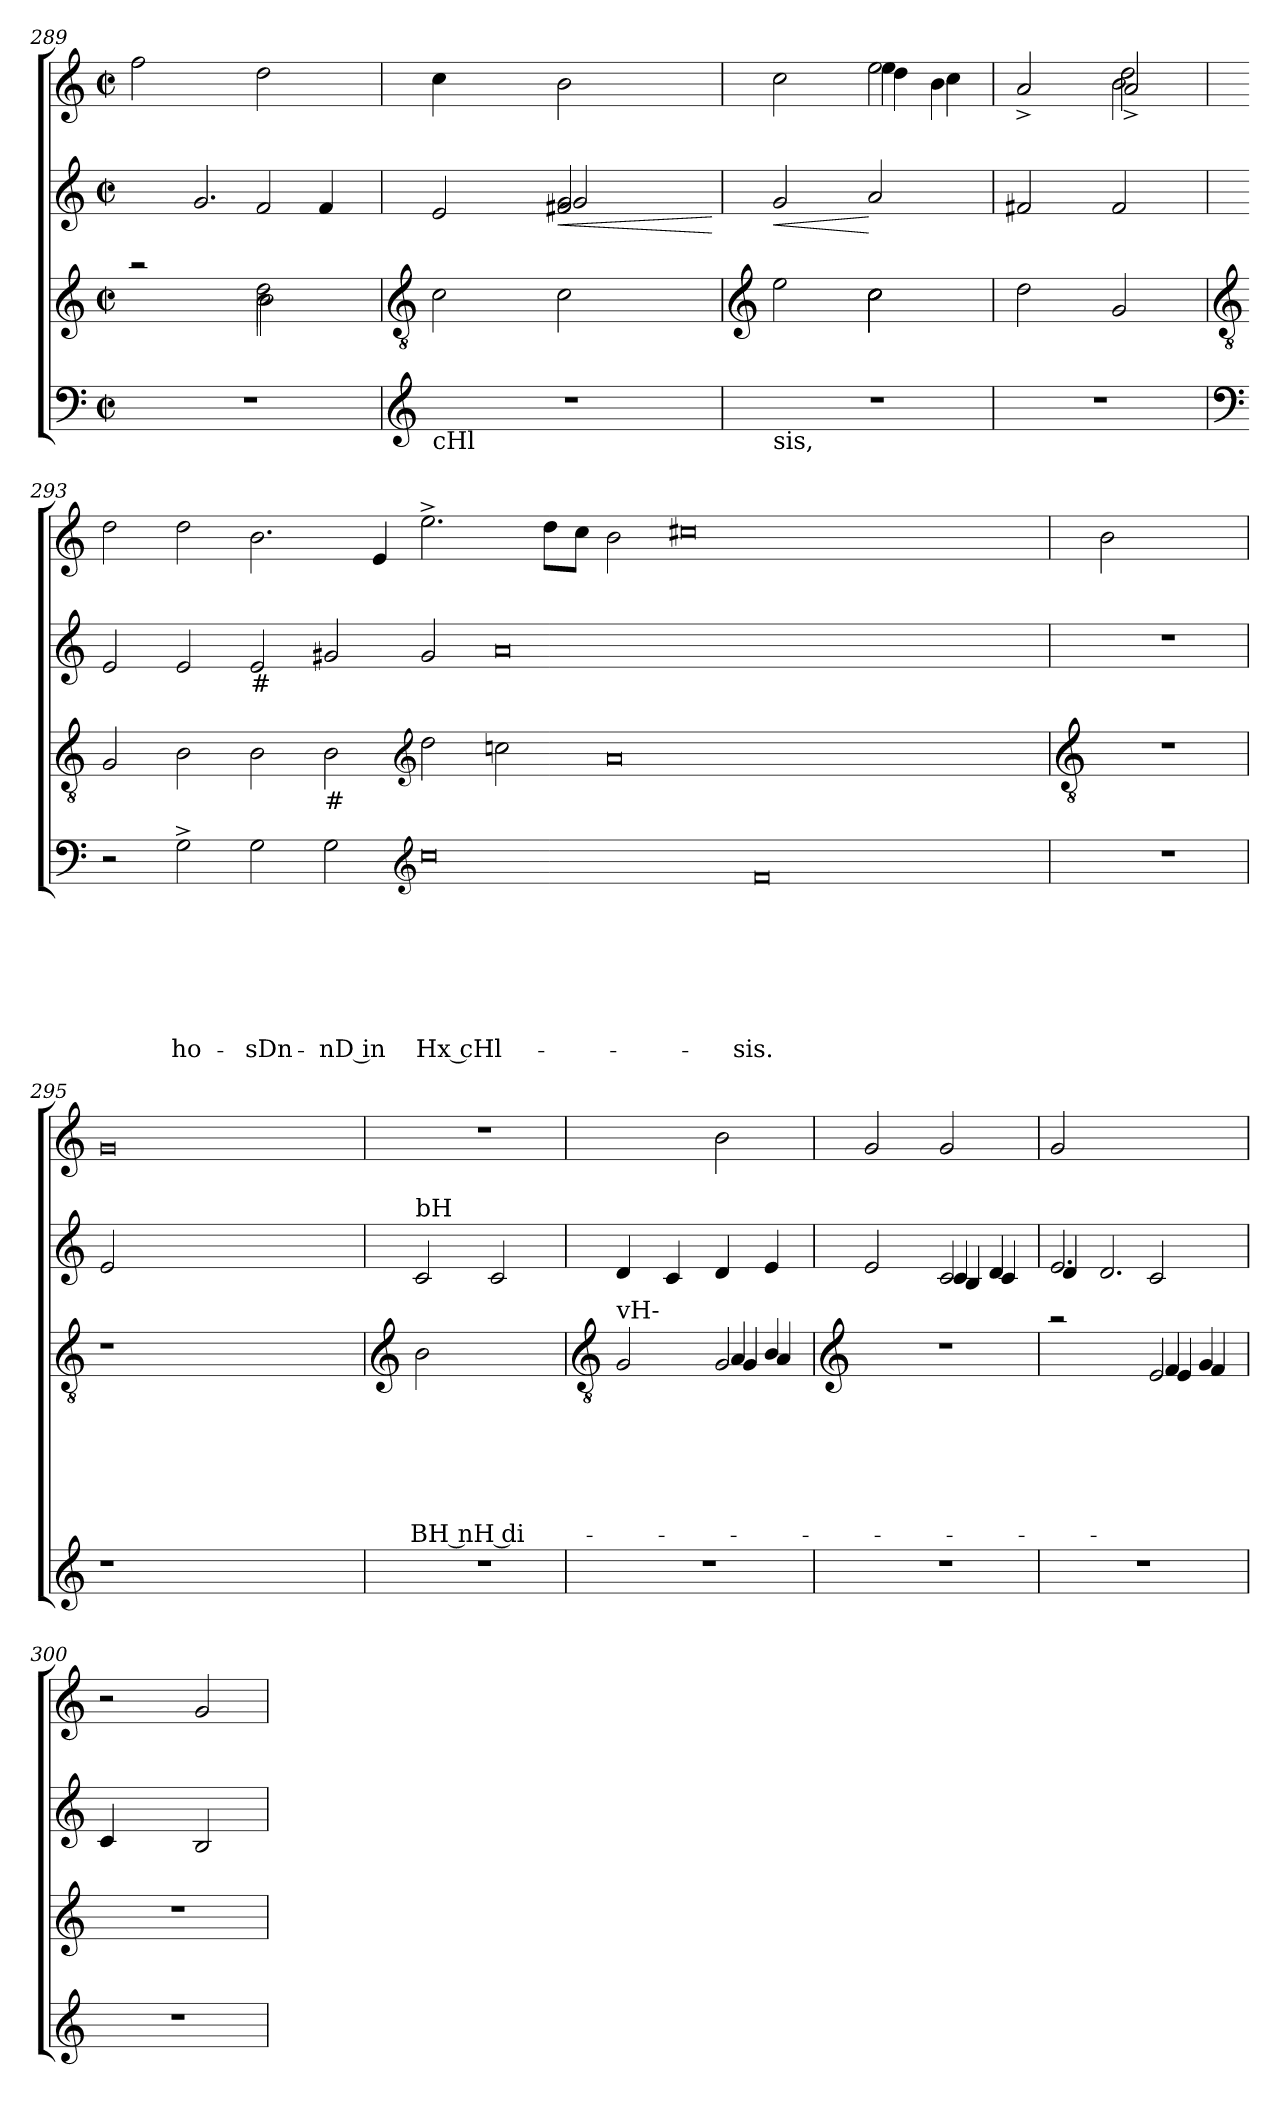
**kern	**text	**text	**text	**text	**text	**text	**text	**kern	**text	**text	**text	**text	**text	**text	**kern	**dynam	**kern
*part4	*part4	*part4	*part4	*part4	*part4	*part4	*part4	*part3	*part3	*part3	*part3	*part3	*part3	*part3	*part2	*part2	*part1
*staff4	*staff4	*staff4	*staff4	*staff4	*staff4	*staff4	*staff4	*staff3	*staff3	*staff3	*staff3	*staff3	*staff3	*staff3	*staff2	*staff2	*staff1
*clefF4	*	*	*	*	*	*	*	*clefG2	*	*	*	*	*	*	*clefG2	*	*clefG2
*k[]	*	*	*	*	*	*	*	*k[]	*	*	*	*	*	*	*k[]	*	*k[]
*C:	*	*	*	*	*	*	*	*C:	*	*	*	*	*	*	*C:	*	*C:
*M2/2	*	*	*	*	*	*	*	*M2/2	*	*	*	*	*	*	*M2/2	*	*M2/2
*met(c|)	*	*	*	*	*	*	*	*met(c|)	*	*	*	*	*	*	*met(c|)	*	*met(c|)
=289	=289	=289	=289	=289	=289	=289	=289	=289	=289	=289	=289	=289	=289	=289	=289	=289	=289
*	*	*	*	*	*	*	*	*^	*	*	*	*	*	*	*^	*	*
*	*	*	*	*	*	*	*	*	*^	*	*	*	*	*	*	*	*^	*	*
1r	.	.	.	.	.	.	.	2raa	2ryy	2ryy	.	.	.	.	.	.	2ryy	4ryy	2.ryy	.	2ff\
.	.	.	.	.	.	.	.	.	.	.	.	.	.	.	.	.	.	2.g/	.	.	.
.	.	.	.	.	.	.	.	2dd\	2b\	2b\	.	.	.	.	.	.	2f/	.	.	.	2dd\
.	.	.	.	.	.	.	.	.	.	.	.	.	.	.	.	.	.	.	4f/	.	.
*	*	*	*	*	*	*	*	*v	*v	*v	*	*	*	*	*	*	*	*	*	*	*
*	*	*	*	*	*	*	*	*	*	*	*	*	*	*	*v	*v	*v	*	*
!!LO:PB:g=z
=290	=290	=290	=290	=290	=290	=290	=290	=290	=290	=290	=290	=290	=290	=290	=290	=290	=290
*clefG2	*	*	*	*	*	*	*	*clefGv2	*	*	*	*	*	*	*	*	*
*	*	*	*	*	*	*	*	*	*	*	*	*	*	*	*^	*	*
*	*	*	*	*	*	*	*	*	*	*	*	*	*	*	*	*^	*	*
*	*	*	*	*	*	*	*	*	*	*	*	*	*	*	*	*	*^	*	*
!LO:TX:b:t=cHl	!	!	!	!	!	!	!	!	!	!	!	!	!	!	!	!	!	!	!	!
1r	.	.	.	.	.	.	.	2c\	.	.	.	.	.	.	2e/	2ryy	2ryy	2ryy	.	4cc\
.	.	.	.	.	.	.	.	.	.	.	.	.	.	.	.	.	.	.	.	4ryy
!	!	!	!	!	!	!	!	!	!	!	!	!	!	!	!	!	!	!	!LO:HP:b	!
.	.	.	.	.	.	.	.	2c\	.	.	.	.	.	.	16ryy	2f#X/	2g/	2g/	<	2b\
.	.	.	.	.	.	.	.	.	.	.	.	.	.	.	32ryy	.	.	.	.	.
.	.	.	.	.	.	.	.	.	.	.	.	.	.	.	4ryy	.	.	.	.	.
.	.	.	.	.	.	.	.	.	.	.	.	.	.	.	8ryy	.	.	.	.	.
.	.	.	.	.	.	.	.	.	.	.	.	.	.	.	32ryy	.	.	.	.	.
*	*	*	*	*	*	*	*	*	*	*	*	*	*	*	*v	*v	*v	*v	*	*
.	.	.	.	.	.	.	.	.	.	.	.	.	.	.	.	[	.
=291	=291	=291	=291	=291	=291	=291	=291	=291	=291	=291	=291	=291	=291	=291	=291	=291	=291
*	*	*	*	*	*	*	*	*clefG2	*	*	*	*	*	*	*	*	*
*	*	*	*	*	*	*	*	*^	*	*	*	*	*	*	*	*	*
*	*	*	*	*	*	*	*	*	*^	*	*	*	*	*	*	*	*	*
!LO:TX:b:t=sis,	!	!	!	!	!	!	!	!	!	!	!	!	!	!	!	!	!	!	!
!	!	!	!	!	!	!	!	!	!	!	!	!	!	!	!	!	!	!LO:HP:b	!
*	*	*	*	*	*	*	*	*	*	*	*	*	*	*	*	*	*	*	*^
*	*	*	*	*	*	*	*	*	*	*	*	*	*	*	*	*	*	*	*	*^
1r	.	.	.	.	.	.	.	2ee\	2ryy	2ryy	.	.	.	.	.	.	2g/	<	2cc\	2ryy	2ryy
.	.	.	.	.	.	.	.	2cc\	2cc\	2cc\	.	.	.	.	.	.	2a/	[	2ee\	4ee\	4dd\
.	.	.	.	.	.	.	.	.	.	.	.	.	.	.	.	.	.	.	.	4b\	4cc\
*	*	*	*	*	*	*	*	*v	*v	*v	*	*	*	*	*	*	*	*	*	*	*
=292	=292	=292	=292	=292	=292	=292	=292	=292	=292	=292	=292	=292	=292	=292	=292	=292	=292	=292	=292
1r	.	.	.	.	.	.	.	2dd\	.	.	.	.	.	.	2f#X/	.	2a^>/	2ryy	2ryy
.	.	.	.	.	.	.	.	2g/	.	.	.	.	.	.	2f#/	.	2b\	2a^>/	2dd\
*	*	*	*	*	*	*	*	*	*	*	*	*	*	*	*	*	*v	*v	*v
!!LO:LB:g=z
=293	=293	=293	=293	=293	=293	=293	=293	=293	=293	=293	=293	=293	=293	=293	=293	=293	=293
*clefF4	*	*	*	*	*	*	*	*clefGv2	*	*	*	*	*	*	*	*	*
2r	.	.	.	.	.	.	.	2G/	.	.	.	.	.	.	2e/	.	2dd\
!	!	!	!	!	!	!	!LO:LY:b:rj	!	!	!	!	!	!	!	!	!	!
2G^<\	.	.	.	.	.	.	ho-	2B\	.	.	.	.	.	.	2e/	.	2dd\
!	!	!	!	!	!	!	!	!	!	!	!	!	!	!	!LO:TX:b:t=#	!	!
!	!	!	!	!	!	!	!LO:LY:b	!	!	!	!	!	!	!	!	!	!
2G\	.	.	.	.	.	.	-sDn-	2B\	.	.	.	.	.	.	2e/	.	2.b\
!	!	!	!	!	!	!	!	!LO:TX:b:t=#	!	!	!	!	!	!	!	!	!
!	!	!	!	!	!	!	!LO:LY:b	!	!	!	!	!	!	!	!	!	!
2G\	.	.	.	.	.	.	-nD in	2B\	.	.	.	.	.	.	2g#X/	.	.
.	.	.	.	.	.	.	.	.	.	.	.	.	.	.	.	.	4e/
*clefG2	*	*	*	*	*	*	*	*clefG2	*	*	*	*	*	*	*	*	*
!	!	!	!	!	!	!	!LO:LY:b:rj	!	!	!	!	!	!	!	!	!	!
0cc	.	.	.	.	.	.	Hx cHl-	2dd\	.	.	.	.	.	.	2g#/	.	2.ee^>\
.	.	.	.	.	.	.	.	2ccn\	.	.	.	.	.	.	0a	.	.
.	.	.	.	.	.	.	.	.	.	.	.	.	.	.	.	.	8dd\L
.	.	.	.	.	.	.	.	.	.	.	.	.	.	.	.	.	8cc\J
.	.	.	.	.	.	.	.	0a	.	.	.	.	.	.	.	.	2b\
.	.	.	.	.	.	.	.	.	.	.	.	.	.	.	.	.	0cc#X
!	!	!	!	!	!	!	!LO:LY:b	!	!	!	!	!	!	!	!	!	!
0f	.	.	.	.	.	.	-sis.	.	.	.	.	.	.	.	.	.	.
.	.	.	.	.	.	.	.	.	.	.	.	.	.	.	1.ryy	.	.
.	.	.	.	.	.	.	.	1ryy	.	.	.	.	.	.	.	.	.
.	.	.	.	.	.	.	.	.	.	.	.	.	.	.	.	.	2ryy
!!LO:PB:g=z
=294!	=294!	=294!	=294!	=294!	=294!	=294!	=294!	=294!	=294!	=294!	=294!	=294!	=294!	=294!	=294!	=294!	=294!
*	*	*	*	*	*	*	*	*clefGv2	*	*	*	*	*	*	*	*	*
1r	.	.	.	.	.	.	.	1r	.	.	.	.	.	.	1r	.	2b\
.	.	.	.	.	.	.	.	.	.	.	.	.	.	.	.	.	2ryy
=295	=295	=295	=295	=295	=295	=295	=295	=295	=295	=295	=295	=295	=295	=295	=295	=295	=295
1r	.	.	.	.	.	.	.	1r	.	.	.	.	.	.	2e/	.	0g
.	.	.	.	.	.	.	.	.	.	.	.	.	.	.	1.ryy	.	.
1ryy	.	.	.	.	.	.	.	1ryy	.	.	.	.	.	.	.	.	.
=296	=296	=296	=296	=296	=296	=296	=296	=296	=296	=296	=296	=296	=296	=296	=296	=296	=296
*	*	*	*	*	*	*	*	*clefG2	*	*	*	*	*	*	*	*	*
!	!	!	!	!	!	!	!	!	!	!	!	!	!	!	!LO:TX:a:t=bH	!	!
!	!	!	!	!	!	!	!	!	!	!	!	!	!	!LO:LY:b:rj	!	!	!
1r	.	.	.	.	.	.	.	2b\	.	.	.	.	.	BH nH di-	2c/	.	1r
.	.	.	.	.	.	.	.	2ryy	.	.	.	.	.	.	2c/	.	.
!!LO:LB:g=z
=297	=297	=297	=297	=297	=297	=297	=297	=297	=297	=297	=297	=297	=297	=297	=297	=297	=297
*	*	*	*	*	*	*	*	*clefGv2	*	*	*	*	*	*	*	*	*
*	*	*	*	*	*	*	*	*^	*	*	*	*	*	*	*	*	*
*	*	*	*	*	*	*	*	*	*^	*	*	*	*	*	*	*	*	*
!	!	!	!	!	!	!	!	!LO:TX:a:t=vH-	!	!	!	!	!	!	!	!	!	!	!
1r	.	.	.	.	.	.	.	2G/	2ryy	2ryy	.	.	.	.	.	.	4d/	.	2ryy
.	.	.	.	.	.	.	.	.	.	.	.	.	.	.	.	.	4c/	.	.
.	.	.	.	.	.	.	.	2G/	4A/	4G/	.	.	.	.	.	.	4d/	.	2b\
.	.	.	.	.	.	.	.	.	4B/	4A/	.	.	.	.	.	.	4e/	.	.
*	*	*	*	*	*	*	*	*v	*v	*v	*	*	*	*	*	*	*	*	*
=298	=298	=298	=298	=298	=298	=298	=298	=298	=298	=298	=298	=298	=298	=298	=298	=298	=298
*	*	*	*	*	*	*	*	*clefG2	*	*	*	*	*	*	*	*	*
*	*	*	*	*	*	*	*	*^	*	*	*	*	*	*	*^	*	*
*	*	*	*	*	*	*	*	*	*^	*	*	*	*	*	*	*	*^	*	*
!	!	!	!	!	!	!	!	!LO:TX:a:t=nit,	!	!	!	!	!	!	!	!	!	!	!	!	!
!	!	!	!	!	!	!	!	!LO:TX:a:t=qui	!	!	!	!	!	!	!	!	!	!	!	!	!
!	!	!	!	!	!	!	!	!LO:TX:a:t=vH-	!	!	!	!	!	!	!	!	!	!	!	!	!
*	*	*	*	*	*	*	*	*v	*v	*v	*	*	*	*	*	*	*	*	*	*	*
1r	.	.	.	.	.	.	.	1r	.	.	.	.	.	.	2e/	2ryy	2ryy	.	2g/
.	.	.	.	.	.	.	.	.	.	.	.	.	.	.	2c/	4c/	4B/	.	2g/
.	.	.	.	.	.	.	.	.	.	.	.	.	.	.	.	4d/	4c/	.	.
=299	=299	=299	=299	=299	=299	=299	=299	=299	=299	=299	=299	=299	=299	=299	=299	=299	=299	=299	=299
*	*	*	*	*	*	*	*	*^	*	*	*	*	*	*	*	*	*	*	*
*	*	*	*	*	*	*	*	*	*^	*	*	*	*	*	*	*	*	*	*	*
1r	.	.	.	.	.	.	.	2raa	2ryy	2ryy	.	.	.	.	.	.	2.e/	4d/	4ryy	.	2g/
.	.	.	.	.	.	.	.	.	.	.	.	.	.	.	.	.	.	4ryy	2.d/	.	.
.	.	.	.	.	.	.	.	2e/	4f/	4e/	.	.	.	.	.	.	.	2c/	.	.	2ryy
.	.	.	.	.	.	.	.	.	4g/	4f/	.	.	.	.	.	.	4ryy	.	.	.	.
*	*	*	*	*	*	*	*	*v	*v	*v	*	*	*	*	*	*	*	*	*	*	*
*	*	*	*	*	*	*	*	*	*	*	*	*	*	*	*v	*v	*v	*	*
!!LO:LB:g=z
=300	=300	=300	=300	=300	=300	=300	=300	=300	=300	=300	=300	=300	=300	=300	=300	=300	=300
1r	.	.	.	.	.	.	.	1r	.	.	.	.	.	.	4c/	.	2r
.	.	.	.	.	.	.	.	.	.	.	.	.	.	.	4ryy	.	.
.	.	.	.	.	.	.	.	.	.	.	.	.	.	.	2B/	.	2g/
=	=	=	=	=	=	=	=	=	=	=	=	=	=	=	=	=	=
*-	*-	*-	*-	*-	*-	*-	*-	*-	*-	*-	*-	*-	*-	*-	*-	*-	*-
